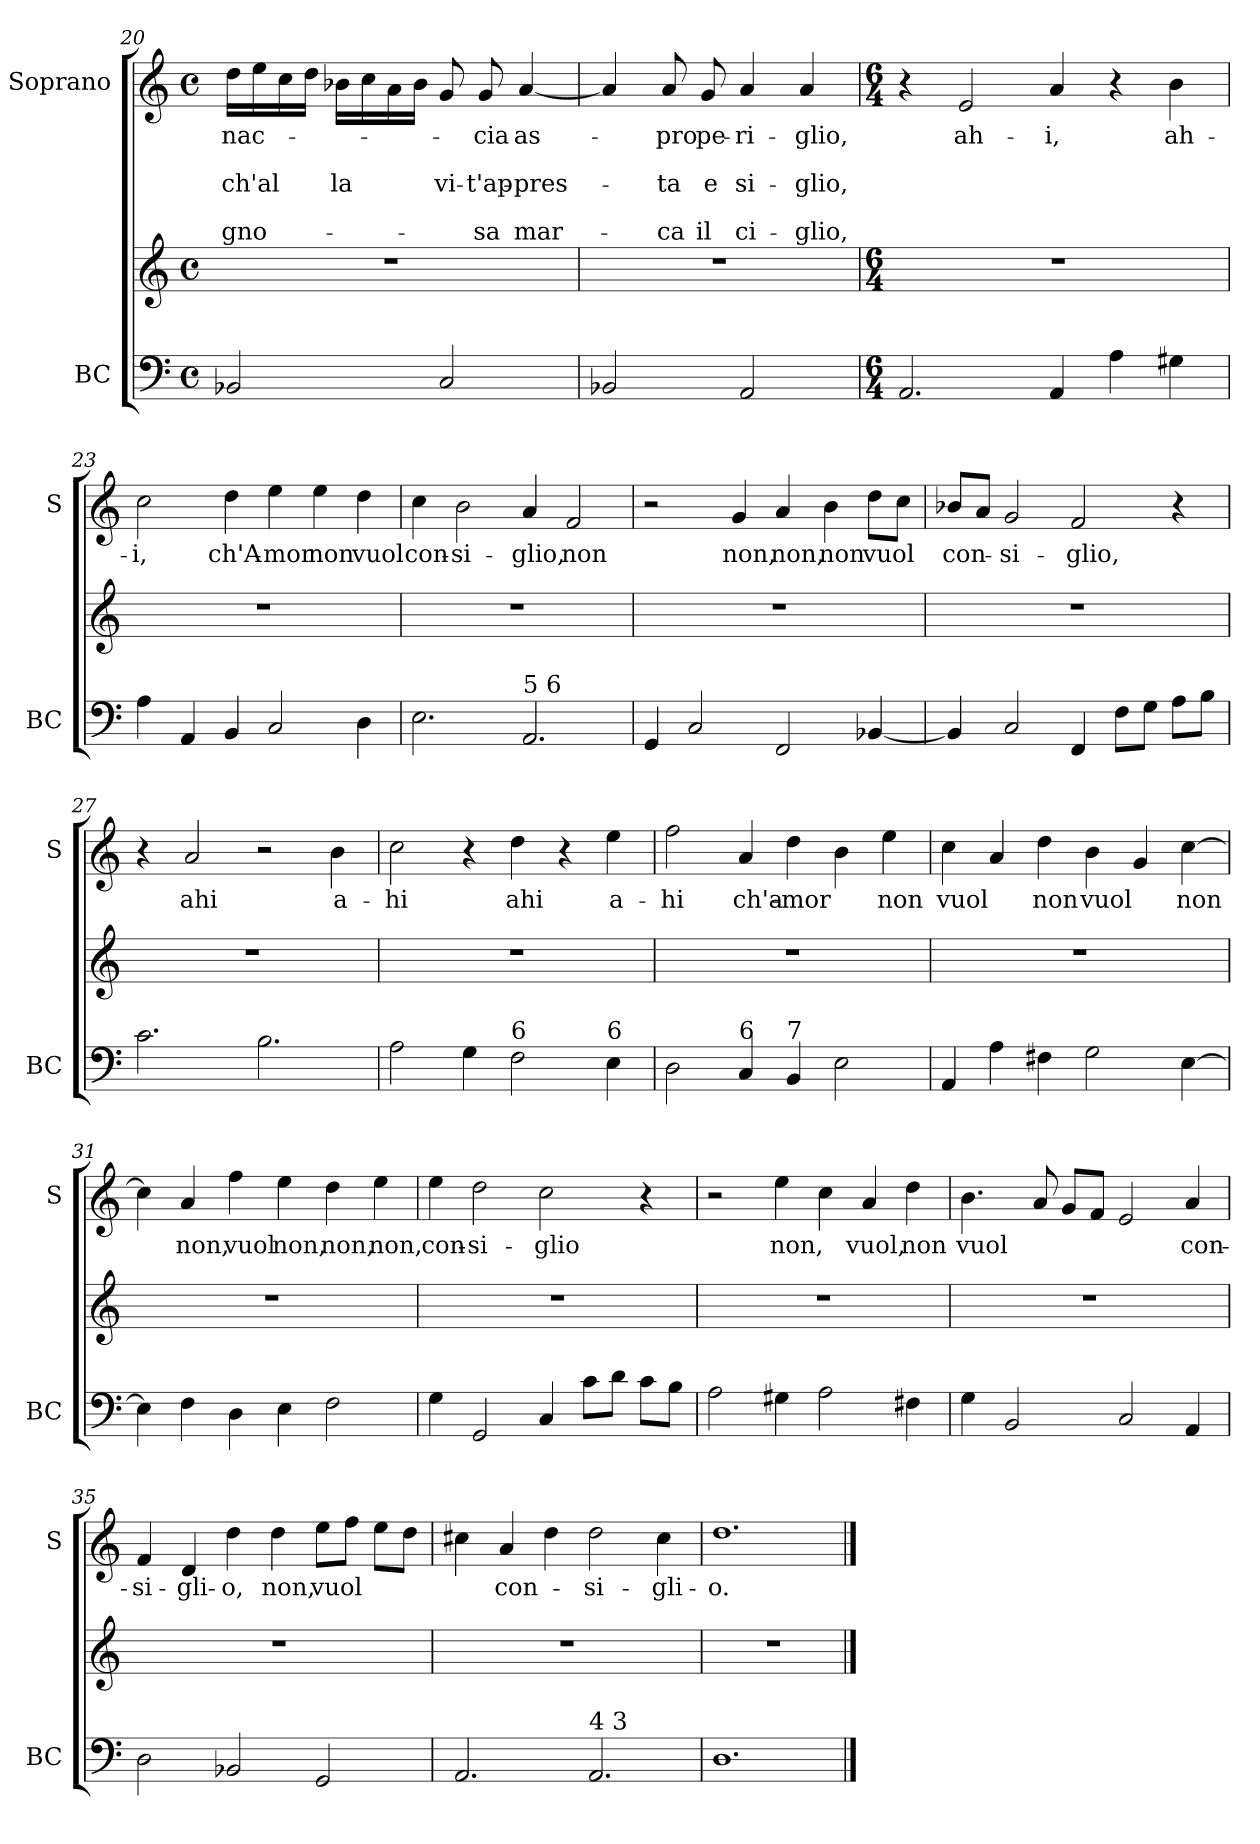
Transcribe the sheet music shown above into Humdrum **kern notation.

**kern	**kern	**kern	**text	**text	**text	**text	**text
*part2	*part2	*part1	*part1	*part1	*part1	*part1	*part1
*staff3	*staff2	*staff1	*staff1	*staff1	*staff1	*staff1	*staff1
*I"BC	*	*I"Soprano	*	*	*	*	*
*I'BC	*	*I'S	*	*	*	*	*
!!LO:LB:g=z
*clefF4	*clefG2	*clefG2	*	*	*	*	*
*k[]	*k[]	*k[]	*	*	*	*	*
*C:	*C:	*C:	*	*	*	*	*
*M4/4	*M4/4	*M4/4	*	*	*	*	*
*met(c)	*met(c)	*met(c)	*	*	*	*	*
=20	=20	=20	=20	=20	=20	=20	=20
!	!	!	!LO:LY:b	!	!LO:LY:b	!	!LO:LY:b
2BB-X/	1r	16dd\LL	nac-	.	ch'al	.	-gno-
.	.	16ee\	.	.	.	.	.
.	.	16cc\	.	.	.	.	.
.	.	16dd\JJ	.	.	.	.	.
!	!	!	!	!	!LO:LY:b	!	!
.	.	16b-X\LL	.	.	la	.	.
.	.	16cc\	.	.	.	.	.
.	.	16a\	.	.	.	.	.
.	.	16b-\JJ	.	.	.	.	.
!	!	!	!	!	!LO:LY:b	!	!
2C/	.	8g/	.	.	vi-	.	.
!	!	!	!LO:LY:b	!	!LO:LY:b	!	!LO:LY:b
.	.	8g/	-cia	.	-t'ap-	.	-sa
!	!	!	!LO:LY:b	!	!LO:LY:b	!	!LO:LY:b
.	.	[4a/	as-	.	-pres-	.	mar-
=21	=21	=21	=21	=21	=21	=21	=21
2BB-X/	1r	4a/]	.	.	.	.	.
!	!	!	!LO:LY:b	!	!LO:LY:b	!	!LO:LY:b
.	.	8a/	-pro	.	-ta	.	-ca
!	!	!	!LO:LY:b	!	!LO:LY:b	!	!LO:LY:b
.	.	8g/	pe-	.	e	.	il
!	!	!	!LO:LY:b	!	!LO:LY:b	!	!LO:LY:b
2AA/	.	4a/	-ri-	.	si-	.	ci-
!	!	!	!LO:LY:b	!	!LO:LY:b	!	!LO:LY:b
.	.	4a/	-glio,	.	-glio,	.	-glio,
=22	=22	=22	=22	=22	=22	=22	=22
*M6/4	*M6/4	*M6/4	*	*	*	*	*
2.AA/	1.r	4r	.	.	.	.	.
!	!	!	!LO:LY:b	!	!	!	!
.	.	2e/	ah-	.	.	.	.
!	!	!	!LO:LY:b	!	!	!	!
4AA/	.	4a/	-i,	.	.	.	.
4A\	.	4r	.	.	.	.	.
!	!	!	!LO:LY:b	!	!	!	!
4G#X\	.	4b\	ah-	.	.	.	.
=23	=23	=23	=23	=23	=23	=23	=23
!	!	!	!LO:LY:b	!	!	!	!
4A\	1.r	2cc\	-i,	.	.	.	.
4AA/	.	.	.	.	.	.	.
!	!	!	!LO:LY:b	!	!	!	!
4BB/	.	4dd\	ch'A-	.	.	.	.
!	!	!	!LO:LY:b	!	!	!	!
2C/	.	4ee\	-mor	.	.	.	.
!	!	!	!LO:LY:b	!	!	!	!
.	.	4ee\	non	.	.	.	.
!	!	!	!LO:LY:b	!	!	!	!
4D\	.	4dd\	vuol	.	.	.	.
!!LO:PB:g=z
=24	=24	=24	=24	=24	=24	=24	=24
!	!	!	!LO:LY:b	!	!	!	!
2.E\	1.r	4cc\	con-	.	.	.	.
!	!	!	!LO:LY:b	!	!	!	!
.	.	2b\	-si-	.	.	.	.
!LO:TX:a:t=5 6	!	!	!	!	!	!	!
!	!	!	!LO:LY:b	!	!	!	!
2.AA/	.	4a/	-glio,	.	.	.	.
!	!	!	!LO:LY:b	!	!	!	!
.	.	2f/	non	.	.	.	.
=25	=25	=25	=25	=25	=25	=25	=25
4GG/	1.r	2r	.	.	.	.	.
2C/	.	.	.	.	.	.	.
!	!	!	!LO:LY:b	!	!	!	!
.	.	4g/	non,	.	.	.	.
!	!	!	!LO:LY:b	!	!	!	!
2FF/	.	4a/	non,	.	.	.	.
!	!	!	!LO:LY:b	!	!	!	!
.	.	4b\	non	.	.	.	.
!	!	!	!LO:LY:b	!	!	!	!
[4BB-X/	.	8dd\L	vuol	.	.	.	.
.	.	8cc\J	.	.	.	.	.
=26	=26	=26	=26	=26	=26	=26	=26
!	!	!	!LO:LY:b	!	!	!	!
4BB-/]	1.r	8b-X/L	con-	.	.	.	.
.	.	8a/J	.	.	.	.	.
!	!	!	!LO:LY:b	!	!	!	!
2C/	.	2g/	-si-	.	.	.	.
!	!	!	!LO:LY:b	!	!	!	!
4FF/	.	2f/	-glio,	.	.	.	.
8F\L	.	.	.	.	.	.	.
8G\J	.	.	.	.	.	.	.
8A\L	.	4r	.	.	.	.	.
8B\J	.	.	.	.	.	.	.
=27	=27	=27	=27	=27	=27	=27	=27
2.c\	1.r	4r	.	.	.	.	.
!	!	!	!LO:LY:b	!	!	!	!
.	.	2a/	ahi	.	.	.	.
2.B\	.	2r	.	.	.	.	.
!	!	!	!LO:LY:b	!	!	!	!
.	.	4b\	a-	.	.	.	.
!!LO:LB:g=z
=28	=28	=28	=28	=28	=28	=28	=28
!	!	!	!LO:LY:b	!	!	!	!
2A\	1.r	2cc\	-hi	.	.	.	.
4G\	.	4r	.	.	.	.	.
!LO:TX:a:t=6	!	!	!	!	!	!	!
!	!	!	!LO:LY:b	!	!	!	!
2F\	.	4dd\	ahi	.	.	.	.
.	.	4r	.	.	.	.	.
!LO:TX:a:t=6	!	!	!	!	!	!	!
!	!	!	!LO:LY:b	!	!	!	!
4E\	.	4ee\	a-	.	.	.	.
=29	=29	=29	=29	=29	=29	=29	=29
!	!	!	!LO:LY:b	!	!	!	!
2D\	1.r	2ff\	-hi	.	.	.	.
!LO:TX:a:t=6	!	!	!	!	!	!	!
!	!	!	!LO:LY:b	!	!	!	!
4C/	.	4a/	ch'a-	.	.	.	.
!LO:TX:a:t=7	!	!	!	!	!	!	!
!	!	!	!LO:LY:b	!	!	!	!
4BB/	.	4dd\	-mor	.	.	.	.
2E\	.	4b\	.	.	.	.	.
!	!	!	!LO:LY:b	!	!	!	!
.	.	4ee\	non	.	.	.	.
=30	=30	=30	=30	=30	=30	=30	=30
!	!	!	!LO:LY:b	!	!	!	!
4AA/	1.r	4cc\	vuol	.	.	.	.
4A\	.	4a/	.	.	.	.	.
!	!	!	!LO:LY:b	!	!	!	!
4F#X\	.	4dd\	non	.	.	.	.
!	!	!	!LO:LY:b	!	!	!	!
2G\	.	4b\	vuol	.	.	.	.
.	.	4g/	.	.	.	.	.
!	!	!	!LO:LY:b	!	!	!	!
[4E\	.	[4cc\	non	.	.	.	.
!!LO:LB:g=z
=31	=31	=31	=31	=31	=31	=31	=31
4E\]	1.r	4cc\]	.	.	.	.	.
!	!	!	!LO:LY:b	!	!	!	!
4F\	.	4a/	non,	.	.	.	.
!	!	!	!LO:LY:b	!	!	!	!
4D\	.	4ff\	vuol	.	.	.	.
!	!	!	!LO:LY:b	!	!	!	!
4E\	.	4ee\	non,	.	.	.	.
!	!	!	!LO:LY:b	!	!	!	!
2F\	.	4dd\	non,	.	.	.	.
!	!	!	!LO:LY:b	!	!	!	!
.	.	4ee\	non,	.	.	.	.
=32	=32	=32	=32	=32	=32	=32	=32
!	!	!	!LO:LY:b	!	!	!	!
4G\	1.r	4ee\	con-	.	.	.	.
!	!	!	!LO:LY:b	!	!	!	!
2GG/	.	2dd\	-si-	.	.	.	.
!	!	!	!LO:LY:b	!	!	!	!
4C/	.	2cc\	-glio	.	.	.	.
8c\L	.	.	.	.	.	.	.
8d\J	.	.	.	.	.	.	.
8c\L	.	4r	.	.	.	.	.
8B\J	.	.	.	.	.	.	.
=33	=33	=33	=33	=33	=33	=33	=33
2A\	1.r	2r	.	.	.	.	.
!	!	!	!LO:LY:b	!	!	!	!
4G#X\	.	4ee\	non,	.	.	.	.
2A\	.	4cc\	.	.	.	.	.
!	!	!	!LO:LY:b	!	!	!	!
.	.	4a/	vuol,	.	.	.	.
!	!	!	!LO:LY:b	!	!	!	!
4F#X\	.	4dd\	non	.	.	.	.
!!LO:LB:g=z
=34	=34	=34	=34	=34	=34	=34	=34
!	!	!	!LO:LY:b	!	!	!	!
4G\	1.r	4.b\	vuol	.	.	.	.
2BB/	.	.	.	.	.	.	.
.	.	8a/	.	.	.	.	.
.	.	8g/L	.	.	.	.	.
.	.	8f/J	.	.	.	.	.
2C/	.	2e/	.	.	.	.	.
!	!	!	!LO:LY:b	!	!	!	!
4AA/	.	4a/	con-	.	.	.	.
=35	=35	=35	=35	=35	=35	=35	=35
!	!	!	!LO:LY:b	!	!	!	!
2D\	1.r	4f/	-si-	.	.	.	.
!	!	!	!LO:LY:b	!	!	!	!
.	.	4d/	-gli-	.	.	.	.
!	!	!	!LO:LY:b	!	!	!	!
2BB-X/	.	4dd\	-o,	.	.	.	.
!	!	!	!LO:LY:b	!	!	!	!
.	.	4dd\	non,	.	.	.	.
!	!	!	!LO:LY:b	!	!	!	!
2GG/	.	8ee\L	vuol	.	.	.	.
.	.	8ff\J	.	.	.	.	.
.	.	8ee\L	.	.	.	.	.
.	.	8dd\J	.	.	.	.	.
=36	=36	=36	=36	=36	=36	=36	=36
2.AA/	1.r	4cc#X\	.	.	.	.	.
!	!	!	!LO:LY:b	!	!	!	!
.	.	4a/	con-	.	.	.	.
.	.	4dd\	.	.	.	.	.
!LO:TX:a:t=4 3	!	!	!	!	!	!	!
!	!	!	!LO:LY:b	!	!	!	!
2.AA/	.	2dd\	-si-	.	.	.	.
!	!	!	!LO:LY:b	!	!	!	!
.	.	4cc#\	-gli-	.	.	.	.
=37	=37	=37	=37	=37	=37	=37	=37
!	!	!	!LO:LY:b	!	!	!	!
1.D	1.r	1.dd	-o.	.	.	.	.
==	==	==	==	==	==	==	==
*-	*-	*-	*-	*-	*-	*-	*-
